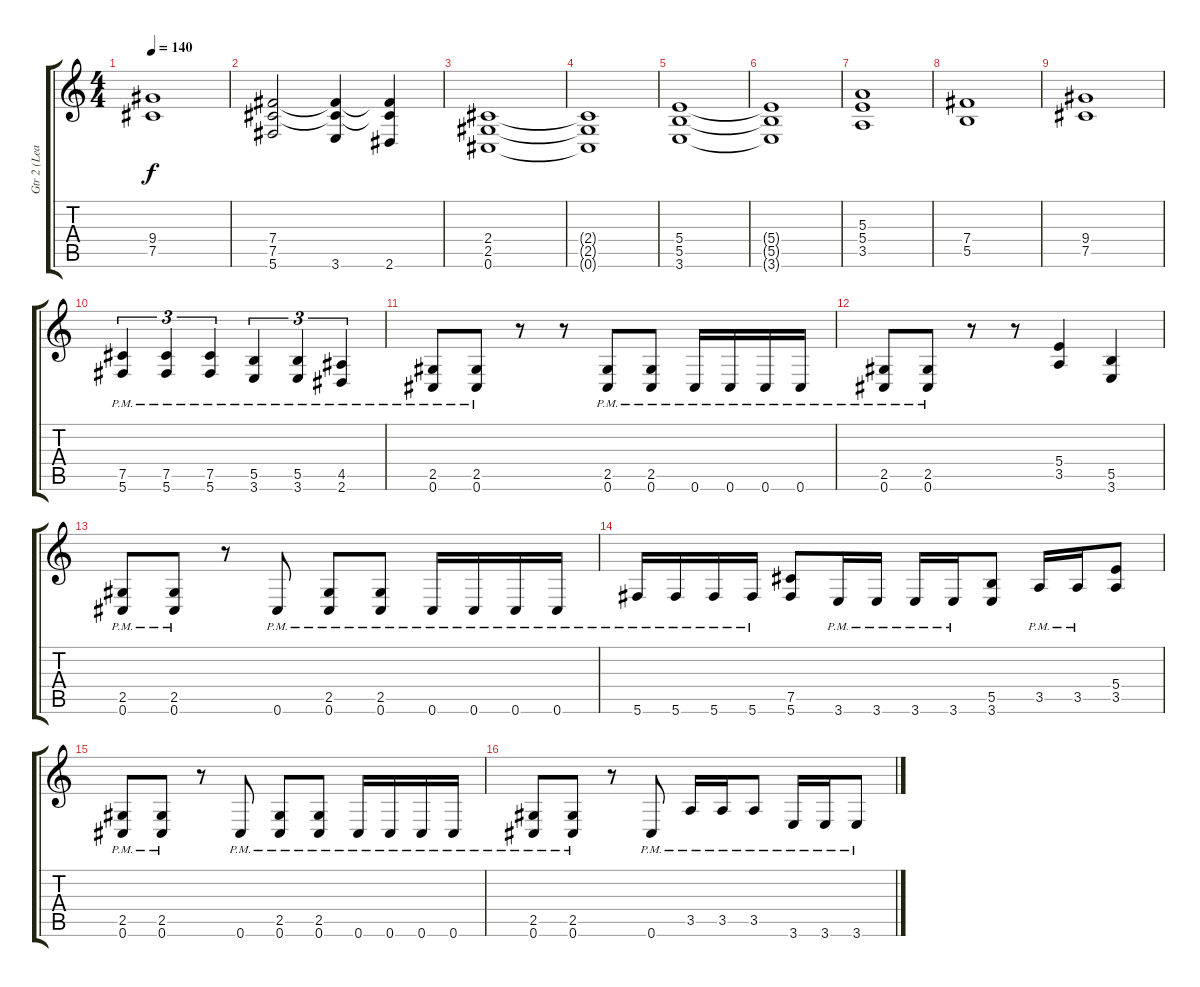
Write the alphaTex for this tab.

\track ("Gtr 2 (Lead)" "Gtr 2 (Lea") {instrument distortionguitar}
\staff {score tabs}
\tuning (Db4 Ab3 E3 B2 Gb2 Db2) {hide}
\ts (4 4)
\tempo 140
\clef g2
\ks c
(9.4 7.5).1{dy f} |
(7.4 7.5 5.6).2 (7.4{t} 7.5{t} 3.6).4 (7.4{t} 7.5{t} 2.6).4 |
(2.4 2.5 0.6).1 |
(2.4{t} 2.5{t} 0.6{t}).1 |
(5.4 5.5 3.6).1 |
(5.4{t} 5.5{t} 3.6{t}).1 |
(5.3 5.4 3.5).1 |
(7.4 5.5).1 |
(9.4 7.5).1 |
(7.5{pm} 5.6{pm}).4{tu (3 2)} (7.5{pm} 5.6{pm}).4{tu (3 2)} (7.5{pm} 5.6{pm}).4{tu (3 2)} (5.5{pm} 3.6{pm}).4{tu (3 2)} (5.5{pm} 3.6{pm}).4{tu (3 2)} (4.5{pm} 2.6{pm}).4{tu (3 2)} |
(2.5{pm} 0.6{pm}).8 (2.5{pm} 0.6{pm}).8 r.8 r.8 (2.5{pm} 0.6{pm}).8 (2.5{pm} 0.6{pm}).8 0.6{pm}.16 0.6{pm}.16 0.6{pm}.16 0.6{pm}.16 |
(2.5{pm} 0.6{pm}).8 (2.5{pm} 0.6{pm}).8 r.8 r.8 (5.4 3.5).4 (5.5 3.6).4 |
(2.5{pm} 0.6{pm}).8 (2.5{pm} 0.6{pm}).8 r.8 0.6{pm}.8 (2.5{pm} 0.6{pm}).8 (2.5{pm} 0.6{pm}).8 0.6{pm}.16 0.6{pm}.16 0.6{pm}.16 0.6{pm}.16 |
5.6{pm}.16 5.6{pm}.16 5.6{pm}.16 5.6{pm}.16 (7.5 5.6).8 3.6{pm}.16 3.6{pm}.16 3.6{pm}.16 3.6{pm}.16 (5.5 3.6).8 3.5{pm}.16 3.5{pm}.16 (5.4 3.5).8 |
(2.5{pm} 0.6{pm}).8 (2.5{pm} 0.6{pm}).8 r.8 0.6{pm}.8 (2.5{pm} 0.6{pm}).8 (2.5{pm} 0.6{pm}).8 0.6{pm}.16 0.6{pm}.16 0.6{pm}.16 0.6{pm}.16 |
(2.5{pm} 0.6{pm}).8 (2.5{pm} 0.6{pm}).8 r.8 0.6{pm}.8 3.5{pm}.16 3.5{pm}.16 3.5{pm}.8 3.6{pm}.16 3.6{pm}.16 3.6{pm}.8
